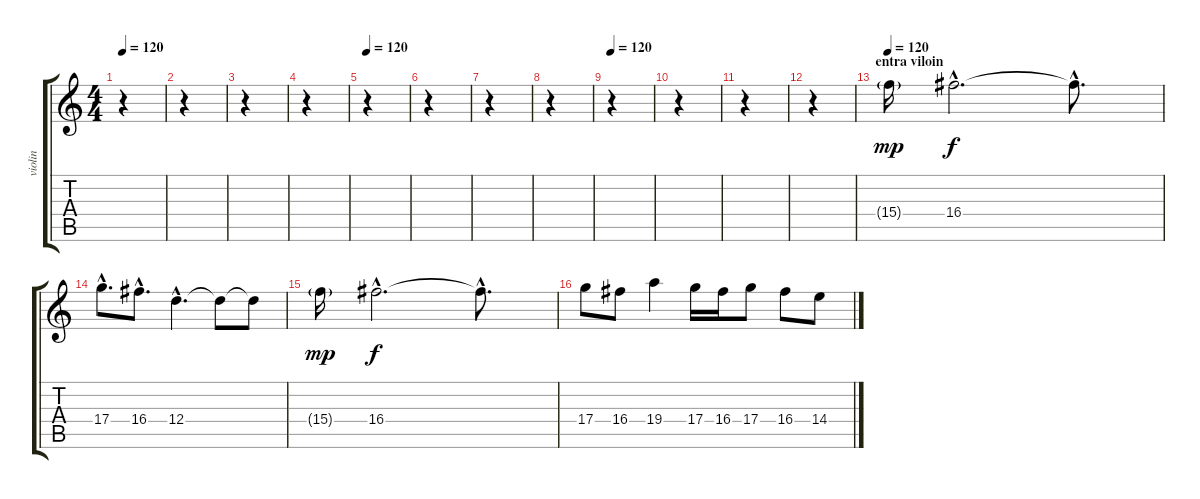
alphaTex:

\track ("violin" "violin") {instrument violin}
\staff {score tabs}
\tuning (E5 B4 G4 D4 A3 E3) {hide}
\ts (4 4)
\tempo 120
\clef g2
\ks c
r.4{dy f} |
r.4 |
r.4 |
r.4 |
\tempo 120
r.4 |
r.4 |
r.4 |
r.4 |
\tempo 120
r.4 |
r.4 |
r.4 |
r.4 |
\section ("" "entra viloin")
\tempo 120
15.4{g}.16{dy mp} 16.4{hac}.2{d dy f} 16.4{hac t}.8{d} |
17.4{hac}.8{d} 16.4{hac}.8{d} 12.4{hac}.4{d} 12.4{t}.8 12.4{t}.8 |
15.4{g}.16{dy mp} 16.4{hac}.2{d dy f} 16.4{hac t}.8{d} |
17.4.8 16.4.8 19.4.4 17.4.16 16.4.16 17.4.8 16.4.8 14.4.8
